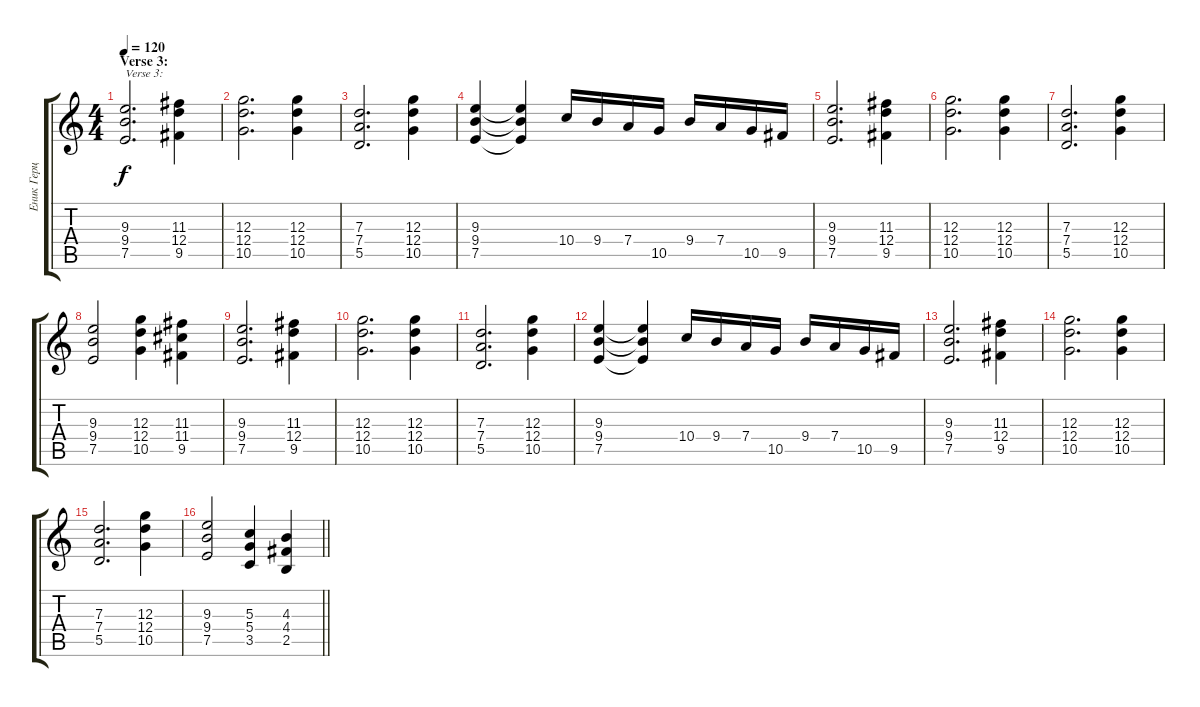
\track ("Еник Герц" "Еник Герц") {instrument overdrivenguitar}
\staff {score tabs}
\tuning (E4 B3 G3 D3 A2 E2) {hide}
\ts (4 4)
\section ("" "Verse 3:")
\tempo 120
\clef g2
\ks c
(9.3 9.4 7.5).2{d txt "Verse 3:" dy f} (11.3 12.4 9.5).4 |
(12.3 12.4 10.5).2{d} (12.3 12.4 10.5).4 |
(7.3 7.4 5.5).2{d} (12.3 12.4 10.5).4 |
(9.3 9.4 7.5).4 (9.3{t} 9.4{t} 7.5{t}).4 10.4.16 9.4.16 7.4.16 10.5.16 9.4.16 7.4.16 10.5.16 9.5.16 |
(9.3 9.4 7.5).2{d} (11.3 12.4 9.5).4 |
(12.3 12.4 10.5).2{d} (12.3 12.4 10.5).4 |
(7.3 7.4 5.5).2{d} (12.3 12.4 10.5).4 |
(9.3 9.4 7.5).2 (12.3 12.4 10.5).4 (11.3 11.4 9.5).4 |
(9.3 9.4 7.5).2{d} (11.3 12.4 9.5).4 |
(12.3 12.4 10.5).2{d} (12.3 12.4 10.5).4 |
(7.3 7.4 5.5).2{d} (12.3 12.4 10.5).4 |
(9.3 9.4 7.5).4 (9.3{t} 9.4{t} 7.5{t}).4 10.4.16 9.4.16 7.4.16 10.5.16 9.4.16 7.4.16 10.5.16 9.5.16 |
(9.3 9.4 7.5).2{d} (11.3 12.4 9.5).4 |
(12.3 12.4 10.5).2{d} (12.3 12.4 10.5).4 |
(7.3 7.4 5.5).2{d} (12.3 12.4 10.5).4 |
\barLineRight lightlight
(9.3 9.4 7.5).2 (5.3 5.4 3.5).4 (4.3 4.4 2.5).4
